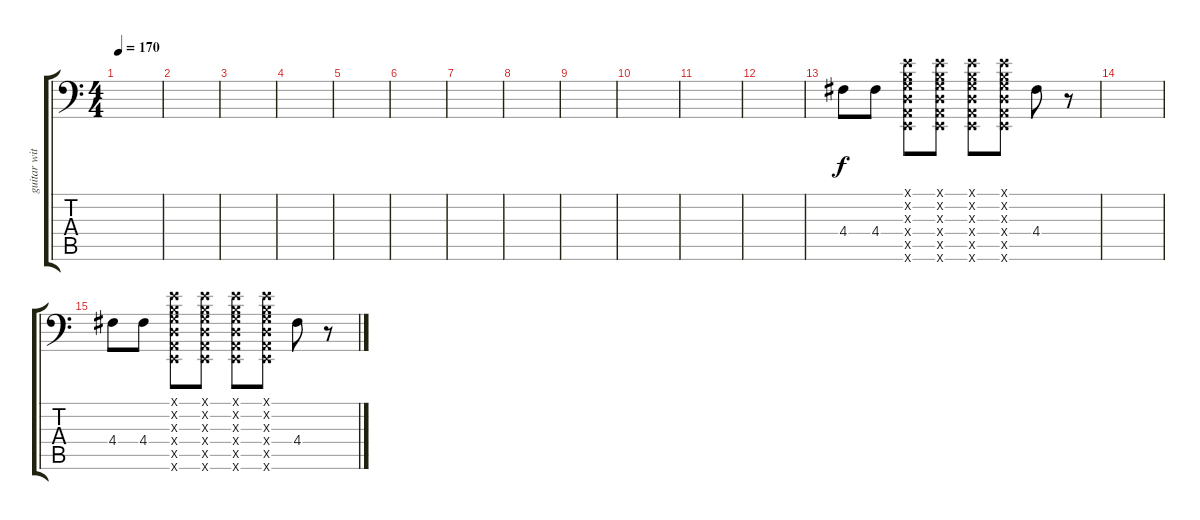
\track ("guitar with pitch 2" "guitar wit") {instrument distortionguitar}
\staff {score tabs}
\tuning (E3 B2 G2 D2 A1 E1) {hide}
\ts (4 4)
\tempo 170
\clef f4
\ks c
|
|
|
|
|
|
|
|
|
|
|
|
4.4.8 4.4.8 (0.1{x} 0.2{x} 0.3{x} 0.4{x} 0.5{x} 0.6{x}).8 (0.1{x} 0.2{x} 0.3{x} 0.4{x} 0.5{x} 0.6{x}).8 (0.1{x} 0.2{x} 0.3{x} 0.4{x} 0.5{x} 0.6{x}).8 (0.1{x} 0.2{x} 0.3{x} 0.4{x} 0.5{x} 0.6{x}).8 4.4.8 r.8 |
|
4.4.8 4.4.8 (0.1{x} 0.2{x} 0.3{x} 0.4{x} 0.5{x} 0.6{x}).8 (0.1{x} 0.2{x} 0.3{x} 0.4{x} 0.5{x} 0.6{x}).8 (0.1{x} 0.2{x} 0.3{x} 0.4{x} 0.5{x} 0.6{x}).8 (0.1{x} 0.2{x} 0.3{x} 0.4{x} 0.5{x} 0.6{x}).8 4.4.8 r.8
